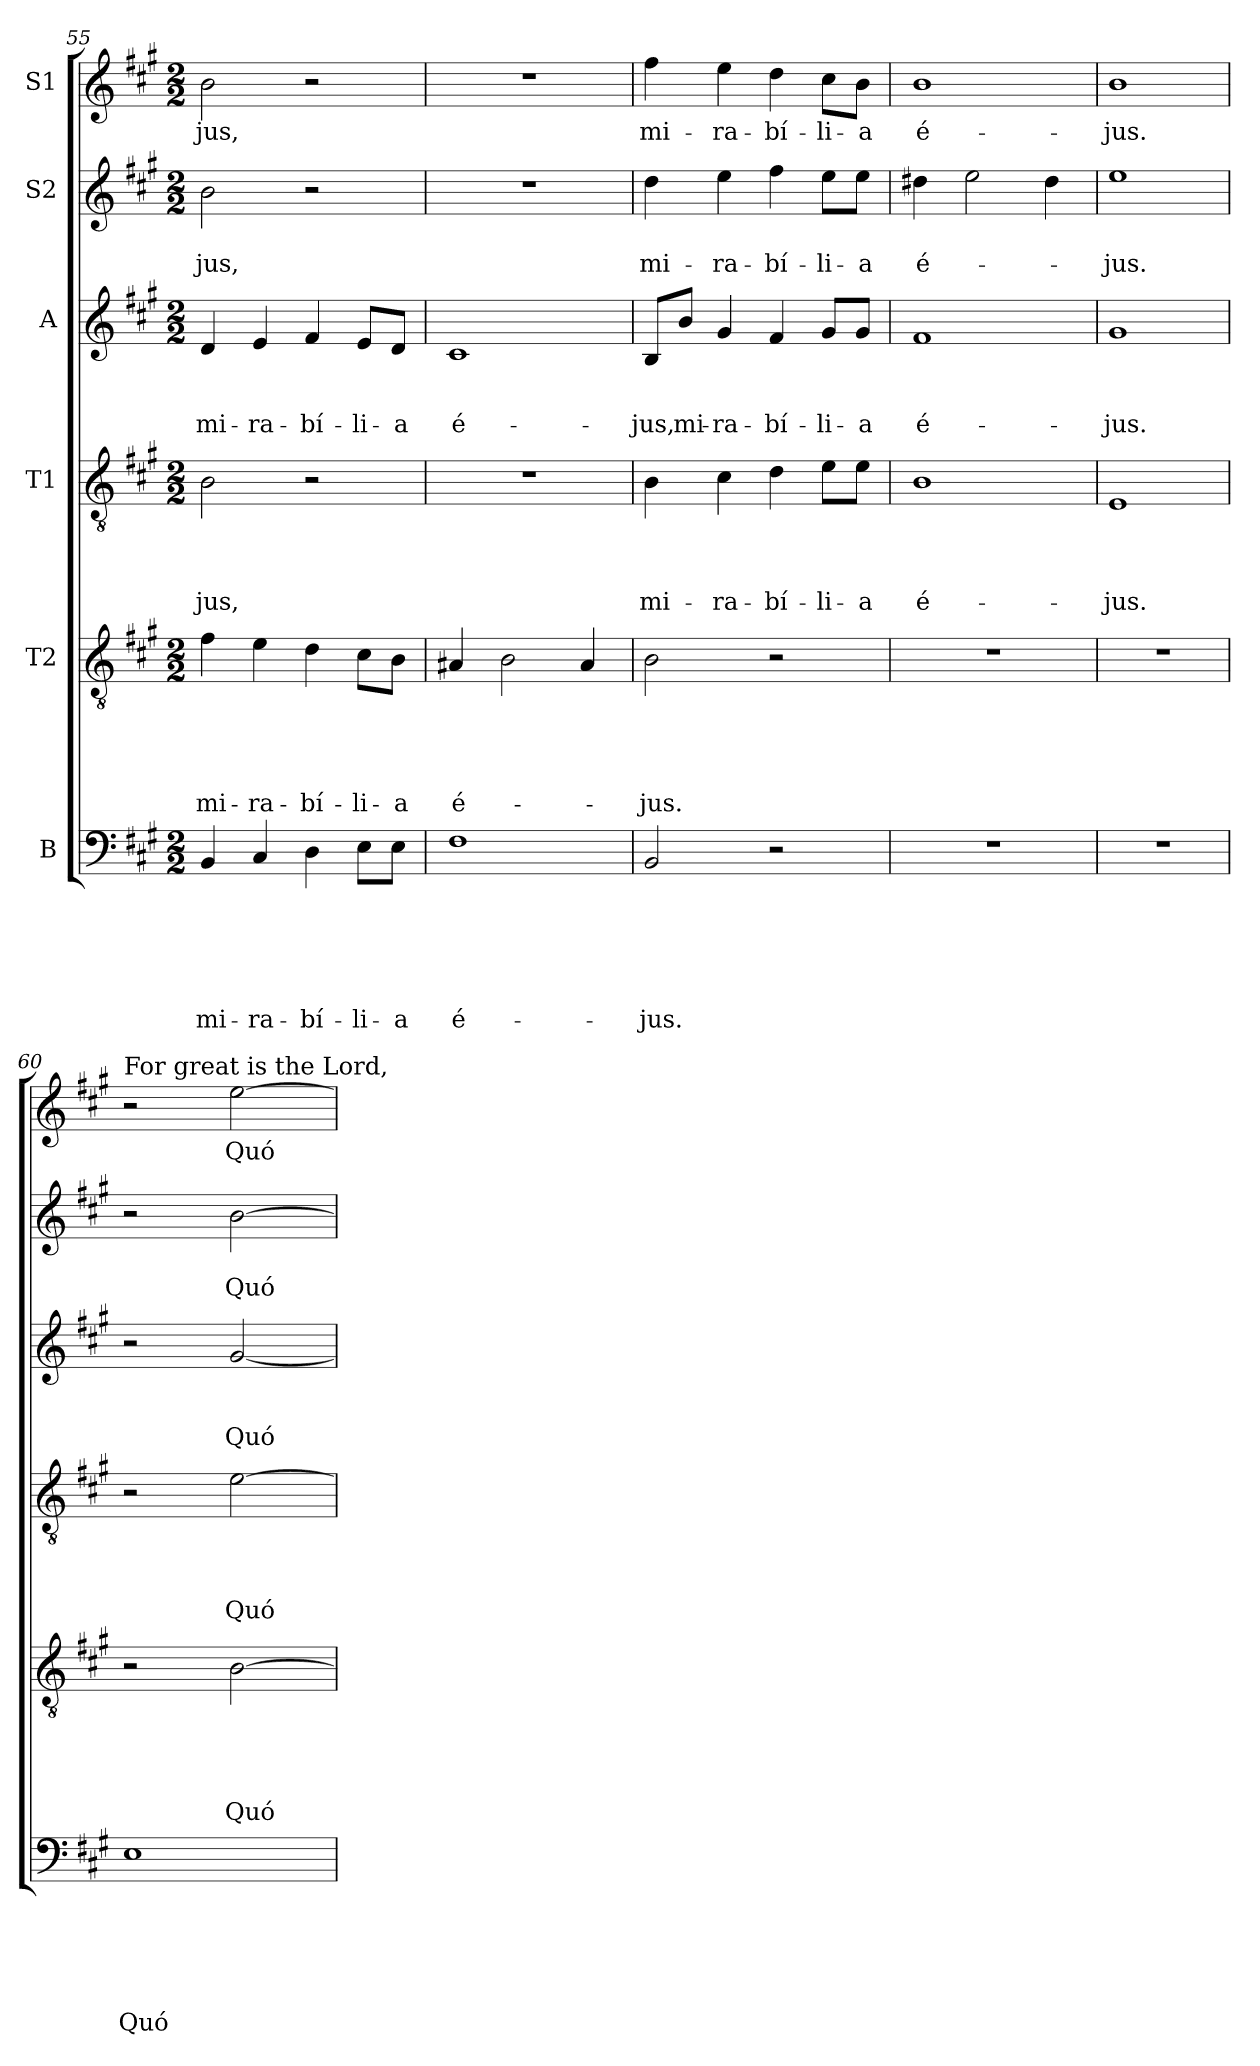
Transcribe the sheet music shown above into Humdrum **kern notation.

**kern	**text	**text	**text	**text	**text	**text	**kern	**text	**text	**text	**text	**text	**kern	**text	**text	**text	**text	**kern	**text	**text	**text	**kern	**text	**text	**kern	**text
*part6	*part6	*part6	*part6	*part6	*part6	*part6	*part5	*part5	*part5	*part5	*part5	*part5	*part4	*part4	*part4	*part4	*part4	*part3	*part3	*part3	*part3	*part2	*part2	*part2	*part1	*part1
*staff6	*staff6	*staff6	*staff6	*staff6	*staff6	*staff6	*staff5	*staff5	*staff5	*staff5	*staff5	*staff5	*staff4	*staff4	*staff4	*staff4	*staff4	*staff3	*staff3	*staff3	*staff3	*staff2	*staff2	*staff2	*staff1	*staff1
*I"B	*	*	*	*	*	*	*I"T2	*	*	*	*	*	*I"T1	*	*	*	*	*I"A	*	*	*	*I"S2	*	*	*I"S1	*
*clefF4	*	*	*	*	*	*	*clefGv2	*	*	*	*	*	*clefGv2	*	*	*	*	*clefG2	*	*	*	*clefG2	*	*	*clefG2	*
*k[f#c#g#]	*	*	*	*	*	*	*k[f#c#g#]	*	*	*	*	*	*k[f#c#g#]	*	*	*	*	*k[f#c#g#]	*	*	*	*k[f#c#g#]	*	*	*k[f#c#g#]	*
*A:	*	*	*	*	*	*	*A:	*	*	*	*	*	*A:	*	*	*	*	*A:	*	*	*	*A:	*	*	*A:	*
*M2/2	*	*	*	*	*	*	*M2/2	*	*	*	*	*	*M2/2	*	*	*	*	*M2/2	*	*	*	*M2/2	*	*	*M2/2	*
=55	=55	=55	=55	=55	=55	=55	=55	=55	=55	=55	=55	=55	=55	=55	=55	=55	=55	=55	=55	=55	=55	=55	=55	=55	=55	=55
!	!	!	!	!	!	!LO:LY:b	!	!	!	!	!	!LO:LY:b	!	!	!	!	!LO:LY:b	!	!	!	!LO:LY:b	!	!	!LO:LY:b	!	!LO:LY:b
4BB/	.	.	.	.	.	mi-	4f#\	.	.	.	.	mi-	2B\	.	.	.	-jus,	4d/	.	.	mi-	2b\	.	-jus,	2b\	-jus,
!	!	!	!	!	!	!LO:LY:b	!	!	!	!	!	!LO:LY:b	!	!	!	!	!	!	!	!	!LO:LY:b	!	!	!	!	!
4C#/	.	.	.	.	.	-ra-	4e\	.	.	.	.	-ra-	.	.	.	.	.	4e/	.	.	-ra-	.	.	.	.	.
!	!	!	!	!	!	!LO:LY:b	!	!	!	!	!	!LO:LY:b	!	!	!	!	!	!	!	!	!LO:LY:b	!	!	!	!	!
4D\	.	.	.	.	.	-bí-	4d\	.	.	.	.	-bí-	2r	.	.	.	.	4f#/	.	.	-bí-	2r	.	.	2r	.
!	!	!	!	!	!	!LO:LY:b	!	!	!	!	!	!LO:LY:b	!	!	!	!	!	!	!	!	!LO:LY:b	!	!	!	!	!
8E\L	.	.	.	.	.	-li-	8c#\L	.	.	.	.	-li-	.	.	.	.	.	8e/L	.	.	-li-	.	.	.	.	.
!	!	!	!	!	!	!LO:LY:b	!	!	!	!	!	!LO:LY:b	!	!	!	!	!	!	!	!	!LO:LY:b	!	!	!	!	!
8E\J	.	.	.	.	.	-a	8B\J	.	.	.	.	-a	.	.	.	.	.	8d/J	.	.	-a	.	.	.	.	.
=56	=56	=56	=56	=56	=56	=56	=56	=56	=56	=56	=56	=56	=56	=56	=56	=56	=56	=56	=56	=56	=56	=56	=56	=56	=56	=56
!	!	!	!	!	!	!LO:LY:b	!	!	!	!	!	!LO:LY:b	!	!	!	!	!	!	!	!	!LO:LY:b	!	!	!	!	!
1F#	.	.	.	.	.	é-	4A#X/	.	.	.	.	é-	1r	.	.	.	.	1c#	.	.	é-	1r	.	.	1r	.
.	.	.	.	.	.	.	2B\	.	.	.	.	.	.	.	.	.	.	.	.	.	.	.	.	.	.	.
.	.	.	.	.	.	.	4A#/	.	.	.	.	.	.	.	.	.	.	.	.	.	.	.	.	.	.	.
=57	=57	=57	=57	=57	=57	=57	=57	=57	=57	=57	=57	=57	=57	=57	=57	=57	=57	=57	=57	=57	=57	=57	=57	=57	=57	=57
!	!	!	!	!	!	!LO:LY:b	!	!	!	!	!	!LO:LY:b	!	!	!	!	!LO:LY:b	!	!	!	!LO:LY:b	!	!	!LO:LY:b	!	!LO:LY:b
2BB/	.	.	.	.	.	-jus.	2B\	.	.	.	.	-jus.	4B\	.	.	.	mi-	8B/L	.	.	-jus,	4dd\	.	mi-	4ff#\	mi-
!	!	!	!	!	!	!	!	!	!	!	!	!	!	!	!	!	!	!	!	!	!LO:LY:b	!	!	!	!	!
.	.	.	.	.	.	.	.	.	.	.	.	.	.	.	.	.	.	8b/J	.	.	mi-	.	.	.	.	.
!	!	!	!	!	!	!	!	!	!	!	!	!	!	!	!	!	!LO:LY:b	!	!	!	!LO:LY:b	!	!	!LO:LY:b	!	!LO:LY:b
.	.	.	.	.	.	.	.	.	.	.	.	.	4c#\	.	.	.	-ra-	4g#/	.	.	-ra-	4ee\	.	-ra-	4ee\	-ra-
!	!	!	!	!	!	!	!	!	!	!	!	!	!	!	!	!	!LO:LY:b	!	!	!	!LO:LY:b	!	!	!LO:LY:b	!	!LO:LY:b
2r	.	.	.	.	.	.	2r	.	.	.	.	.	4d\	.	.	.	-bí-	4f#/	.	.	-bí-	4ff#\	.	-bí-	4dd\	-bí-
!	!	!	!	!	!	!	!	!	!	!	!	!	!	!	!	!	!LO:LY:b	!	!	!	!LO:LY:b	!	!	!LO:LY:b	!	!LO:LY:b
.	.	.	.	.	.	.	.	.	.	.	.	.	8e\L	.	.	.	-li-	8g#/L	.	.	-li-	8ee\L	.	-li-	8cc#\L	-li-
!	!	!	!	!	!	!	!	!	!	!	!	!	!	!	!	!	!LO:LY:b	!	!	!	!LO:LY:b	!	!	!LO:LY:b	!	!LO:LY:b
.	.	.	.	.	.	.	.	.	.	.	.	.	8e\J	.	.	.	-a	8g#/J	.	.	-a	8ee\J	.	-a	8b\J	-a
!!LO:PB:g=z
=58	=58	=58	=58	=58	=58	=58	=58	=58	=58	=58	=58	=58	=58	=58	=58	=58	=58	=58	=58	=58	=58	=58	=58	=58	=58	=58
!	!	!	!	!	!	!	!	!	!	!	!	!	!	!	!	!	!LO:LY:b	!	!	!	!LO:LY:b	!	!	!LO:LY:b	!	!LO:LY:b
1r	.	.	.	.	.	.	1r	.	.	.	.	.	1B	.	.	.	é-	1f#	.	.	é-	4dd#X\	.	é-	1b	é-
.	.	.	.	.	.	.	.	.	.	.	.	.	.	.	.	.	.	.	.	.	.	2ee\	.	.	.	.
.	.	.	.	.	.	.	.	.	.	.	.	.	.	.	.	.	.	.	.	.	.	4dd#\	.	.	.	.
=59	=59	=59	=59	=59	=59	=59	=59	=59	=59	=59	=59	=59	=59	=59	=59	=59	=59	=59	=59	=59	=59	=59	=59	=59	=59	=59
!	!	!	!	!	!	!	!	!	!	!	!	!	!	!	!	!	!LO:LY:b	!	!	!	!LO:LY:b	!	!	!LO:LY:b	!	!LO:LY:b
1r	.	.	.	.	.	.	1r	.	.	.	.	.	1E	.	.	.	-jus.	1g#	.	.	-jus.	1ee	.	-jus.	1b	-jus.
=60	=60	=60	=60	=60	=60	=60	=60	=60	=60	=60	=60	=60	=60	=60	=60	=60	=60	=60	=60	=60	=60	=60	=60	=60	=60	=60
!	!	!	!	!	!	!	!	!	!	!	!	!	!	!	!	!	!	!	!	!	!	!	!	!	!LO:TX:a:t=For great is the Lord,	!
!	!	!	!	!	!	!LO:LY:b	!	!	!	!	!	!	!	!	!	!	!	!	!	!	!	!	!	!	!	!
1E	.	.	.	.	.	Quó-	2r	.	.	.	.	.	2r	.	.	.	.	2r	.	.	.	2r	.	.	2r	.
!	!	!	!	!	!	!	!	!	!	!	!	!LO:LY:b	!	!	!	!	!LO:LY:b	!	!	!	!LO:LY:b	!	!	!LO:LY:b	!	!LO:LY:b
.	.	.	.	.	.	.	[2B\	.	.	.	.	Quó-	[2e\	.	.	.	Quó-	[2g#/	.	.	Quó-	[2b\	.	Quó-	[2ee\	Quó-
=	=	=	=	=	=	=	=	=	=	=	=	=	=	=	=	=	=	=	=	=	=	=	=	=	=	=
*-	*-	*-	*-	*-	*-	*-	*-	*-	*-	*-	*-	*-	*-	*-	*-	*-	*-	*-	*-	*-	*-	*-	*-	*-	*-	*-
